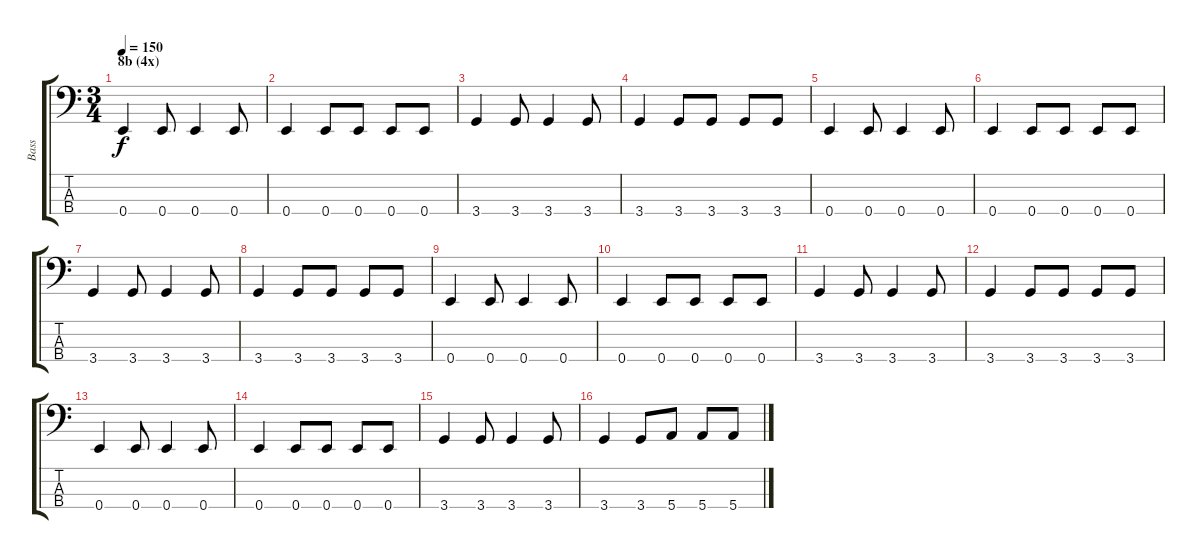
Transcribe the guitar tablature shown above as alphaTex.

\track ("Bass" "Bass") {instrument electricbasspick}
\staff {score tabs}
\tuning (G2 D2 A1 E1) {hide}
\ts (3 4)
\section ("" "8b (4x)")
\tempo 150
\clef f4
\ks c
0.4.4{dy f} 0.4.8 0.4.4 0.4.8 |
0.4.4 0.4.8 0.4.8 0.4.8 0.4.8 |
3.4.4 3.4.8 3.4.4 3.4.8 |
3.4.4 3.4.8 3.4.8 3.4.8 3.4.8 |
0.4.4 0.4.8 0.4.4 0.4.8 |
0.4.4 0.4.8 0.4.8 0.4.8 0.4.8 |
3.4.4 3.4.8 3.4.4 3.4.8 |
3.4.4 3.4.8 3.4.8 3.4.8 3.4.8 |
0.4.4 0.4.8 0.4.4 0.4.8 |
0.4.4 0.4.8 0.4.8 0.4.8 0.4.8 |
3.4.4 3.4.8 3.4.4 3.4.8 |
3.4.4 3.4.8 3.4.8 3.4.8 3.4.8 |
0.4.4 0.4.8 0.4.4 0.4.8 |
0.4.4 0.4.8 0.4.8 0.4.8 0.4.8 |
3.4.4 3.4.8 3.4.4 3.4.8 |
3.4.4 3.4.8 5.4.8 5.4.8 5.4.8
